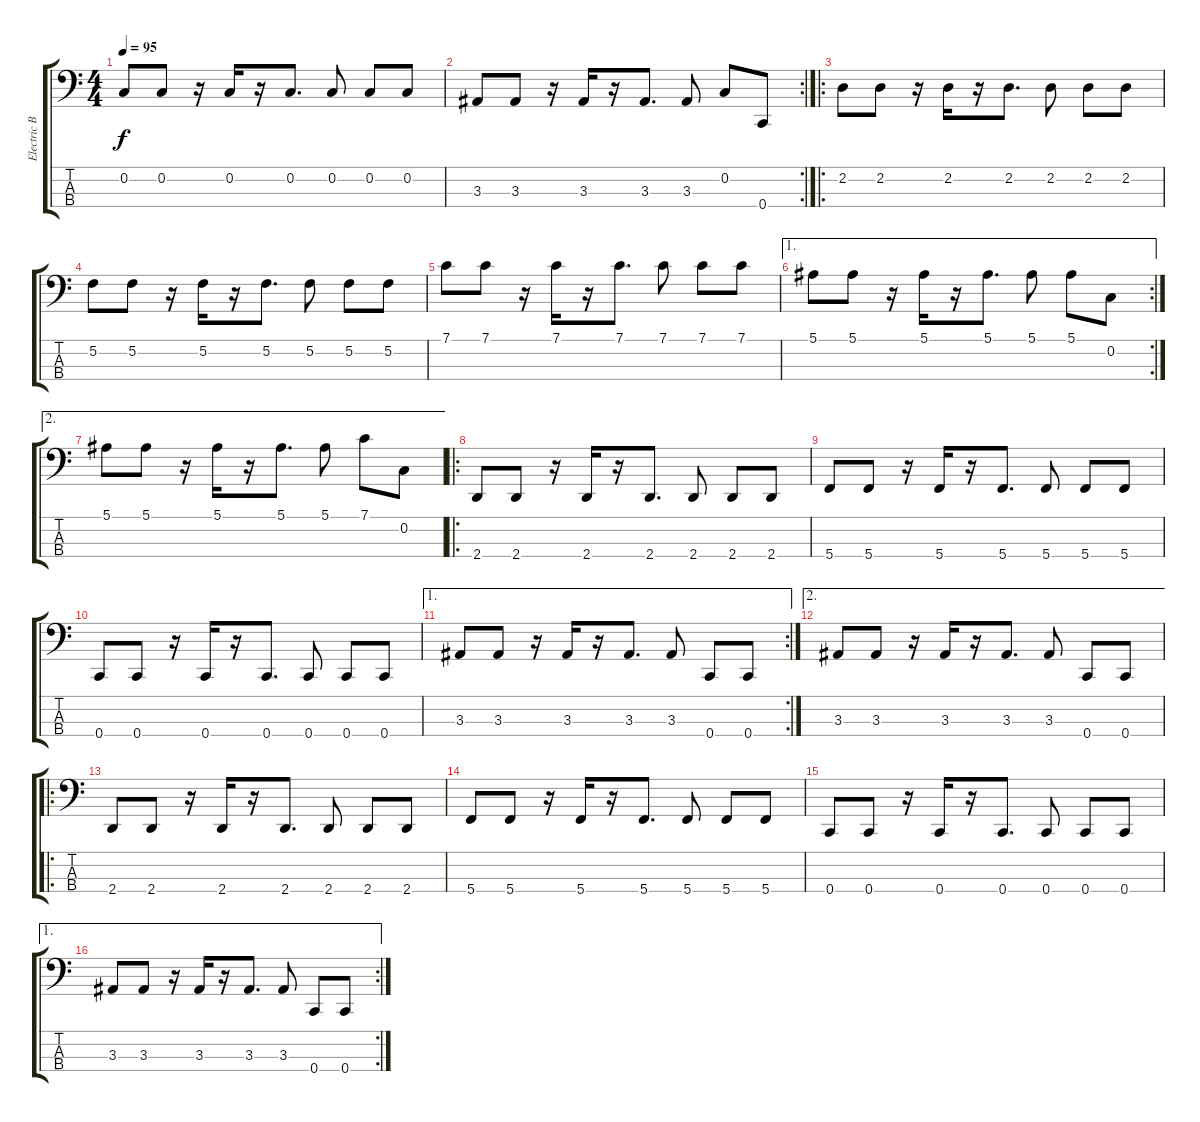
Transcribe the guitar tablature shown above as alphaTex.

\track ("Electric Bass" "Electric B") {instrument electricbasspick}
\staff {score tabs}
\tuning (F2 C2 G1 C1) {hide}
\ts (4 4)
\tempo 95
\clef f4
\ks c
0.2.8{dy f} 0.2.8 r.16 0.2.16 r.16 0.2.8{d} 0.2.8 0.2.8 0.2.8 |
\rc 2
3.3.8 3.3.8 r.16 3.3.16 r.16 3.3.8{d} 3.3.8 0.2.8 0.4.8 |
\ro
2.2.8 2.2.8 r.16 2.2.16 r.16 2.2.8{d} 2.2.8 2.2.8 2.2.8 |
5.2.8 5.2.8 r.16 5.2.16 r.16 5.2.8{d} 5.2.8 5.2.8 5.2.8 |
7.1.8 7.1.8 r.16 7.1.16 r.16 7.1.8{d} 7.1.8 7.1.8 7.1.8 |
\ae 1
\rc 2
5.1.8 5.1.8 r.16 5.1.16 r.16 5.1.8{d} 5.1.8 5.1.8 0.2.8 |
\ae 2
5.1.8 5.1.8 r.16 5.1.16 r.16 5.1.8{d} 5.1.8 7.1.8 0.2.8 |
\ro
2.4.8 2.4.8 r.16 2.4.16 r.16 2.4.8{d} 2.4.8 2.4.8 2.4.8 |
5.4.8 5.4.8 r.16 5.4.16 r.16 5.4.8{d} 5.4.8 5.4.8 5.4.8 |
0.4.8 0.4.8 r.16 0.4.16 r.16 0.4.8{d} 0.4.8 0.4.8 0.4.8 |
\ae 1
\rc 2
3.3.8 3.3.8 r.16 3.3.16 r.16 3.3.8{d} 3.3.8 0.4.8 0.4.8 |
\ae 2
3.3.8 3.3.8 r.16 3.3.16 r.16 3.3.8{d} 3.3.8 0.4.8 0.4.8 |
\ro
2.4.8 2.4.8 r.16 2.4.16 r.16 2.4.8{d} 2.4.8 2.4.8 2.4.8 |
5.4.8 5.4.8 r.16 5.4.16 r.16 5.4.8{d} 5.4.8 5.4.8 5.4.8 |
0.4.8 0.4.8 r.16 0.4.16 r.16 0.4.8{d} 0.4.8 0.4.8 0.4.8 |
\ae 1
\rc 2
3.3.8 3.3.8 r.16 3.3.16 r.16 3.3.8{d} 3.3.8 0.4.8 0.4.8
